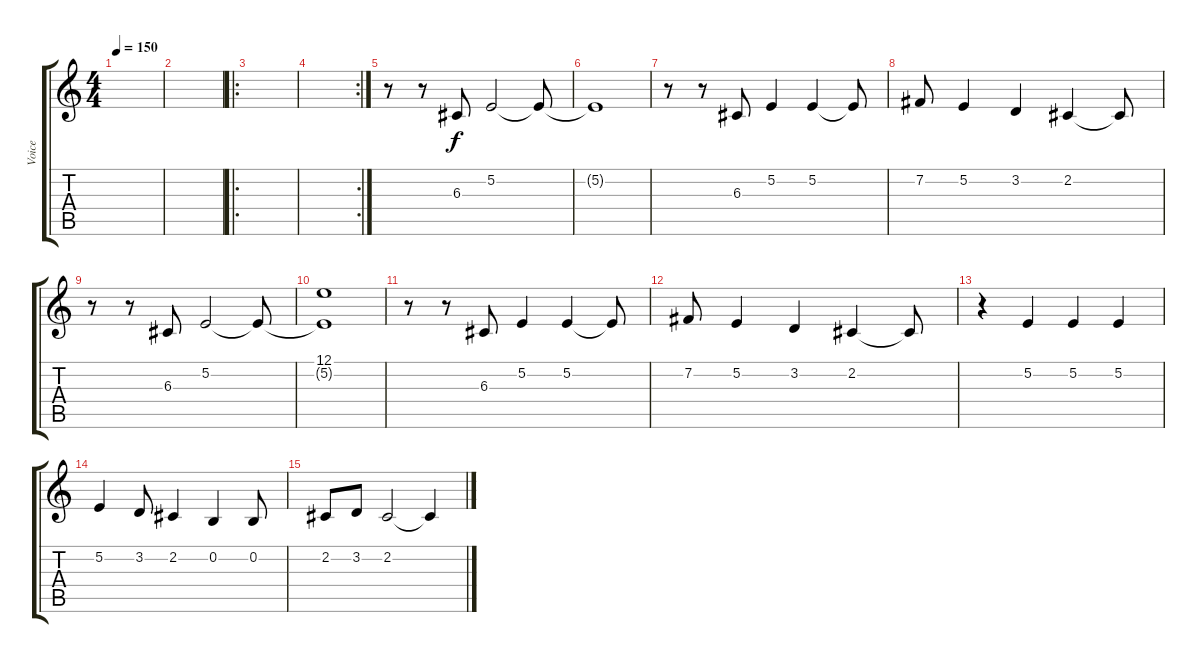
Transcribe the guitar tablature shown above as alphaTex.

\track ("Voice" "Voice") {instrument oboe}
\staff {score tabs}
\tuning (E4 B3 G3 D3 A2 E2) {hide}
\ts (4 4)
\tempo 150
\clef g2
\ks c
|
|
\ro
|
\rc 2
|
r.8 r.8 6.3.8 5.2.2 5.2{t}.8 |
5.2{t}.1 |
r.8 r.8 6.3.8 5.2.4 5.2.4 5.2{t}.8 |
7.2.8 5.2.4 3.2.4 2.2.4 2.2{t}.8 |
r.8 r.8 6.3.8 5.2.2 5.2{t}.8 |
(12.1 5.2{t}).1 |
r.8 r.8 6.3.8 5.2.4 5.2.4 5.2{t}.8 |
7.2.8 5.2.4 3.2.4 2.2.4 2.2{t}.8 |
r.4 5.2.4 5.2.4 5.2.4 |
5.2.4 3.2.8 2.2.4 0.2.4 0.2.8 |
2.2.8 3.2.8 2.2.2 2.2{t}.4
